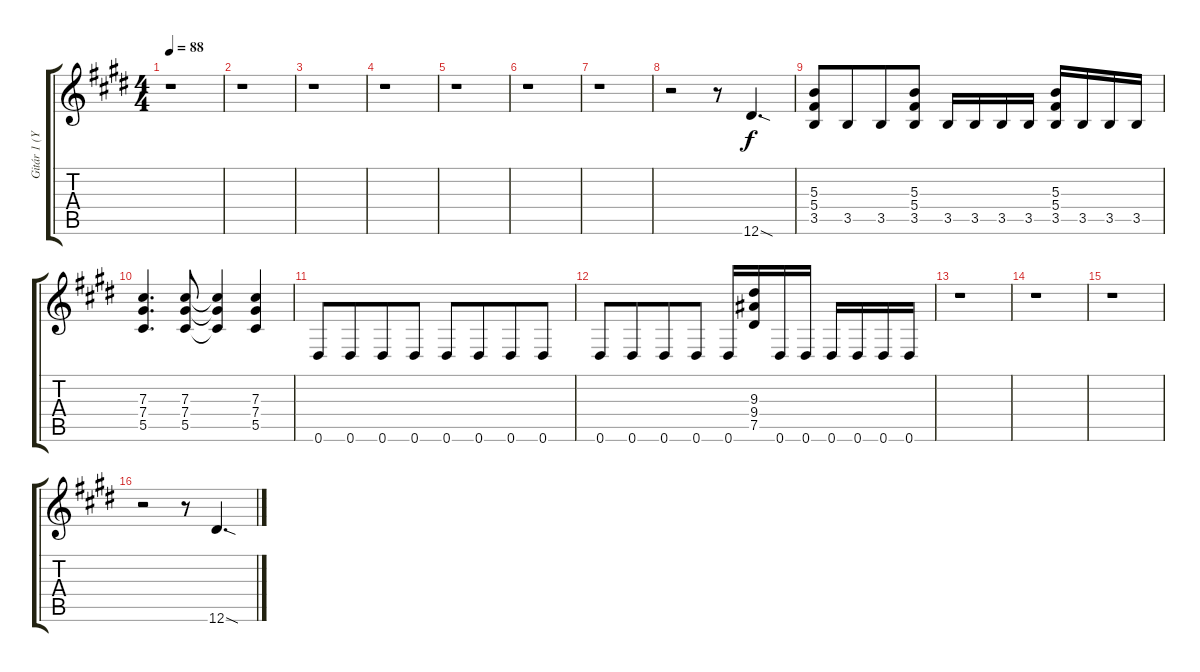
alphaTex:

\track ("Gitár 1 (Yngwie Malmsteen)" "Gitár 1 (Y") {instrument distortionguitar}
\staff {score tabs}
\tuning (Eb4 Bb3 Gb3 Db3 Ab2 Eb2) {hide}
\ts (4 4)
\tempo 88
\clef g2
\ks e
r.1{dy f} |
r.1 |
r.1 |
r.1 |
r.1 |
r.1 |
r.1 |
r.2 r.8 12.6{sod}.4{d} |
(5.3 5.4 3.5).8 3.5.8{beam merge} 3.5.8 (5.3 5.4 3.5).8 3.5.16 3.5.16 3.5.16 3.5.16 (5.3 5.4 3.5).16 3.5.16 3.5.16 3.5.16 |
(7.3 7.4 5.5).4{d} (7.3 7.4 5.5).8 (7.3{t} 7.4{t} 5.5{t}).4 (7.3 7.4 5.5).4 |
0.6.8 0.6.8{beam merge} 0.6.8 0.6.8 0.6.8 0.6.8{beam merge} 0.6.8 0.6.8 |
0.6.8 0.6.8{beam merge} 0.6.8 0.6.8 0.6.16 (9.3 9.4 7.5).16 0.6.16 0.6.16 0.6.16 0.6.16 0.6.16 0.6.16 |
r.1 |
r.1 |
r.1 |
r.2 r.8 12.6{sod}.4{d}
